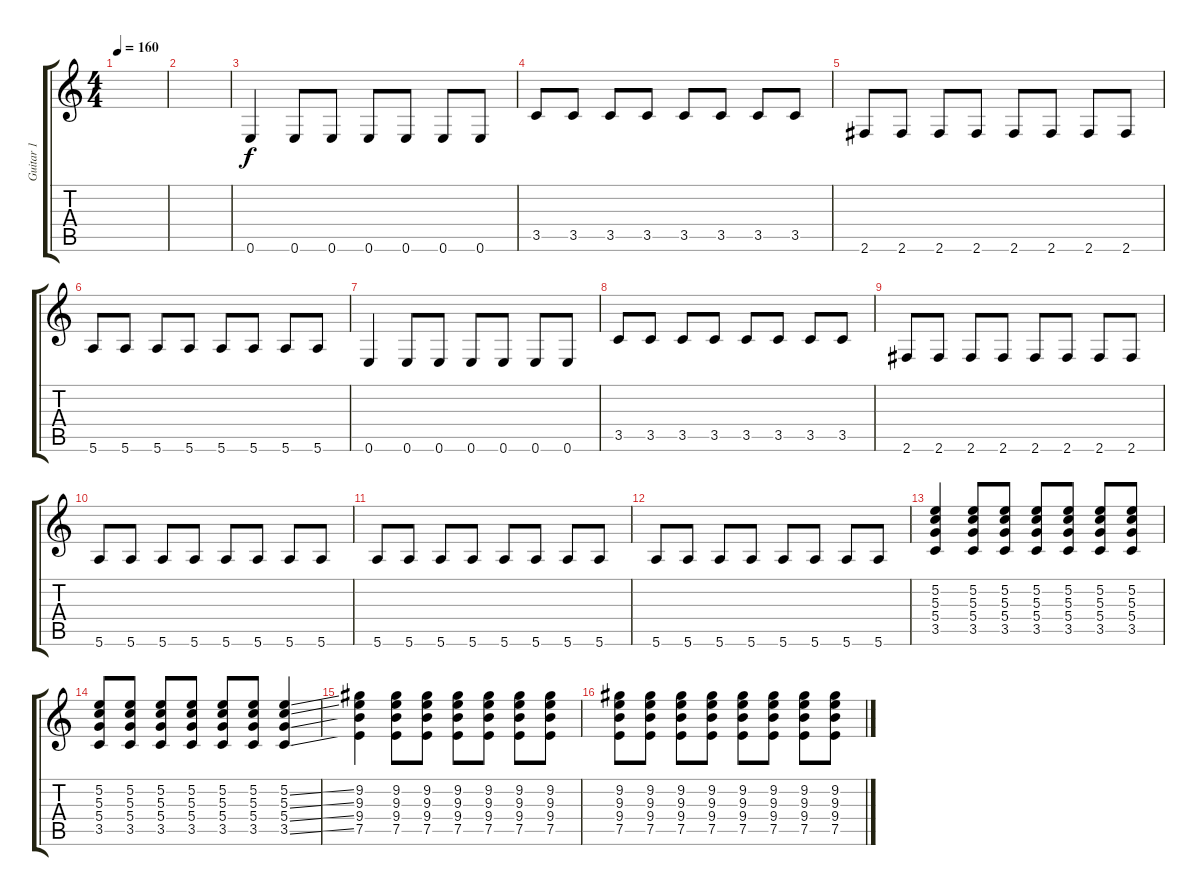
\track ("Guitar 1" "Guitar 1") {instrument distortionguitar}
\staff {score tabs}
\tuning (E4 B3 G3 D3 A2 E2) {hide}
\ts (4 4)
\tempo 160
\clef g2
\ks c
|
|
0.6.4 0.6.8 0.6.8 0.6.8 0.6.8 0.6.8 0.6.8 |
3.5.8 3.5.8 3.5.8 3.5.8 3.5.8 3.5.8 3.5.8 3.5.8 |
2.6.8 2.6.8 2.6.8 2.6.8 2.6.8 2.6.8 2.6.8 2.6.8 |
5.6.8 5.6.8 5.6.8 5.6.8 5.6.8 5.6.8 5.6.8 5.6.8 |
0.6.4 0.6.8 0.6.8 0.6.8 0.6.8 0.6.8 0.6.8 |
3.5.8 3.5.8 3.5.8 3.5.8 3.5.8 3.5.8 3.5.8 3.5.8 |
2.6.8 2.6.8 2.6.8 2.6.8 2.6.8 2.6.8 2.6.8 2.6.8 |
5.6.8 5.6.8 5.6.8 5.6.8 5.6.8 5.6.8 5.6.8 5.6.8 |
5.6.8 5.6.8 5.6.8 5.6.8 5.6.8 5.6.8 5.6.8 5.6.8 |
5.6.8 5.6.8 5.6.8 5.6.8 5.6.8 5.6.8 5.6.8 5.6.8 |
(5.2 5.3 5.4 3.5).4 (5.2 5.3 5.4 3.5).8 (5.2 5.3 5.4 3.5).8 (5.2 5.3 5.4 3.5).8 (5.2 5.3 5.4 3.5).8 (5.2 5.3 5.4 3.5).8 (5.2 5.3 5.4 3.5).8 |
(5.2 5.3 5.4 3.5).8 (5.2 5.3 5.4 3.5).8 (5.2 5.3 5.4 3.5).8 (5.2 5.3 5.4 3.5).8 (5.2 5.3 5.4 3.5).8 (5.2 5.3 5.4 3.5).8 (5.2{ss} 5.3{ss} 5.4{ss} 3.5{ss}).4 |
(9.2 9.3 9.4 7.5).4 (9.2 9.3 9.4 7.5).8 (9.2 9.3 9.4 7.5).8 (9.2 9.3 9.4 7.5).8 (9.2 9.3 9.4 7.5).8 (9.2 9.3 9.4 7.5).8 (9.2 9.3 9.4 7.5).8 |
(9.2 9.3 9.4 7.5).8 (9.2 9.3 9.4 7.5).8 (9.2 9.3 9.4 7.5).8 (9.2 9.3 9.4 7.5).8 (9.2 9.3 9.4 7.5).8 (9.2 9.3 9.4 7.5).8 (9.2 9.3 9.4 7.5).8 (9.2 9.3 9.4 7.5).8
